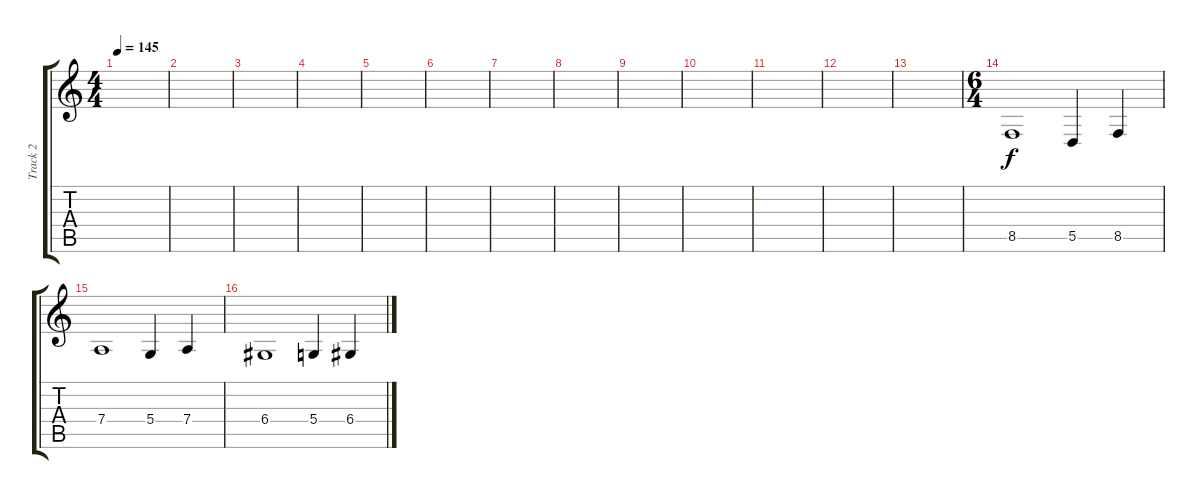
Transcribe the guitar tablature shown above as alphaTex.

\track ("Track 2" "Track 2") {instrument oboe}
\staff {score tabs}
\tuning (E4 B3 G3 D3 A2 D2) {hide}
\ts (4 4)
\tempo 145
\clef g2
\ks c
|
|
|
|
|
|
|
|
|
|
|
|
|
\ts (6 4)
8.5.1{dy f} 5.5.4 8.5.4 |
7.4.1 5.4.4 7.4.4 |
6.4.1 5.4.4 6.4.4
